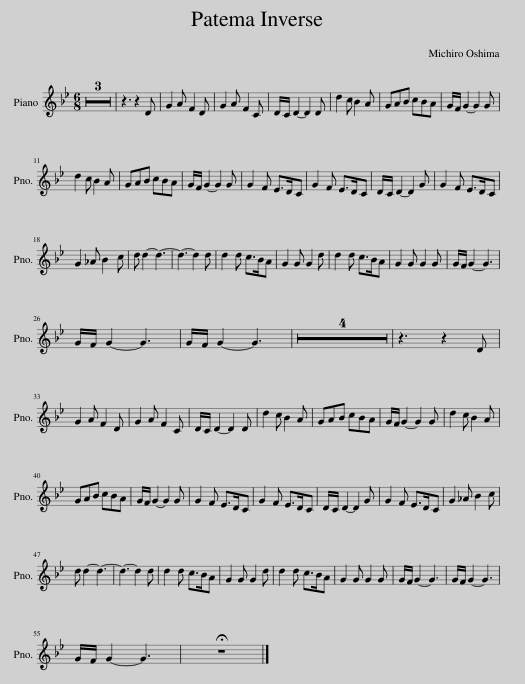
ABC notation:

X:1
L:1/8
M:6/8
I:linebreak $
K:Bb
V:1 treble
V:1
 z6 | z6 | z6 | z3 z2 D | G2 A F2 D | %5
 G2 A F2 C | D/C/ D2- D2 D | d2 c B2 A | GAB cBA | G/F/ G2- G2 G |$ %10
 d2 c B2 A | GAB cBA | G/F/ G2- G2 G | G2 F E>DC | G2 F E>DC | %15
 D/C/ D2- D2 G | G2 F E>DC |$ G2 _A B2 c | d d2- d3- | d3- d2 d | %20
 d2 d c>BA | G2 G G2 d | d2 d c>BA | G2 G G2 G | G/F/ G2- G3 |$ %25
 G/F/ G2- G3 | G/F/ G2- G3 | z6 | z6 | z6 | %30
 z6 | z3 z2 D |$ G2 A F2 D | G2 A F2 C | D/C/ D2- D2 D | %35
 d2 c B2 A | GAB cBA | G/F/ G2- G2 G | d2 c B2 A |$ GAB cBA | %40
 G/F/ G2- G2 G | G2 F E>DC | G2 F E>DC | D/C/ D2- D2 G | G2 F E>DC | %45
 G2 _A B2 c |$ d d2- d3- | d3- d2 d | d2 d c>BA | G2 G G2 d | %50
 d2 d c>BA | G2 G G2 G | G/F/ G2- G3 | G/F/ G2- G3 |$ G/F/ G2- G3 | %55
 !fermata!z6 |] %56
